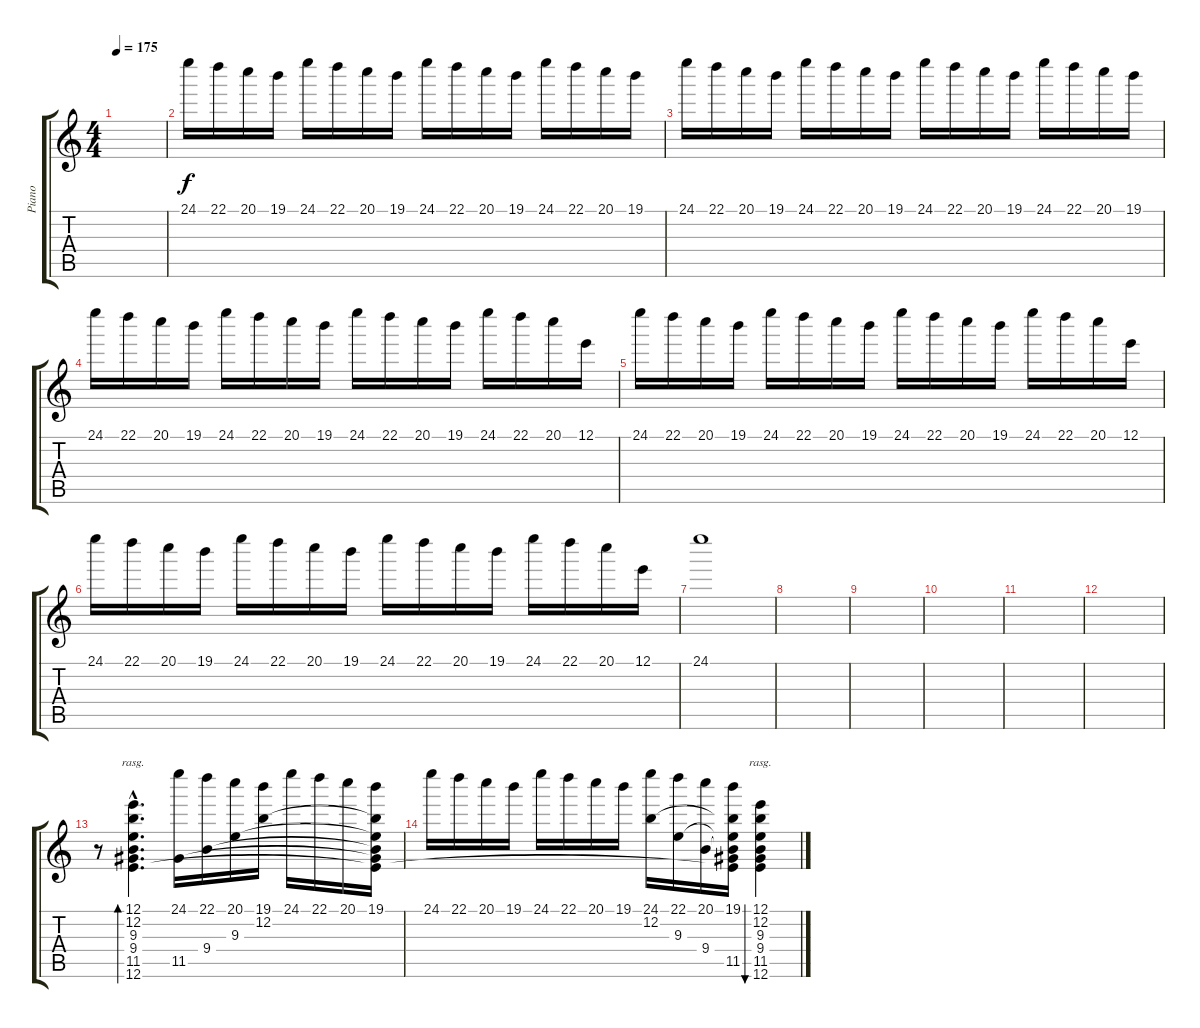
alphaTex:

\track ("Piano" "Piano") {instrument honkytonkpiano}
\staff {score tabs}
\tuning (E5 B4 G4 D4 A3 E3) {hide}
\ts (4 4)
\tempo 175
\clef g2
\ks c
|
24.1.16 22.1.16 20.1.16 19.1.16 24.1.16 22.1.16 20.1.16 19.1.16 24.1.16 22.1.16 20.1.16 19.1.16 24.1.16 22.1.16 20.1.16 19.1.16 |
24.1.16 22.1.16 20.1.16 19.1.16 24.1.16 22.1.16 20.1.16 19.1.16 24.1.16 22.1.16 20.1.16 19.1.16 24.1.16 22.1.16 20.1.16 19.1.16 |
24.1.16 22.1.16 20.1.16 19.1.16 24.1.16 22.1.16 20.1.16 19.1.16 24.1.16 22.1.16 20.1.16 19.1.16 24.1.16 22.1.16 20.1.16 12.1.16 |
24.1.16 22.1.16 20.1.16 19.1.16 24.1.16 22.1.16 20.1.16 19.1.16 24.1.16 22.1.16 20.1.16 19.1.16 24.1.16 22.1.16 20.1.16 12.1.16 |
24.1.16 22.1.16 20.1.16 19.1.16 24.1.16 22.1.16 20.1.16 19.1.16 24.1.16 22.1.16 20.1.16 19.1.16 24.1.16 22.1.16 20.1.16 12.1.16 |
24.1.1 |
|
|
|
|
|
r.8 (12.1{hac} 12.2{hac} 9.3{hac} 9.4{hac} 11.5{hac} 12.6{hac}).4{d bd 240 rasg ii} (24.1 11.5).16 (22.1 9.4).16 (20.1 9.3).16 (19.1 12.2).16 24.1.16 22.1.16 20.1.16 (19.1 12.2{t} 9.3{t} 9.4{t} 11.5{t} 12.6{t}).16 |
24.1.16 22.1.16 20.1.16 19.1.16 24.1.16 22.1.16 20.1.16 19.1.16 (24.1 12.2).16 (22.1 9.3).16 (20.1 9.4).16 (19.1 12.2{t} 9.3{t} 9.4{t} 11.5 12.6{t}).16 (12.1 12.2 9.3 9.4 11.5 12.6).4{bu 480 rasg ii}
